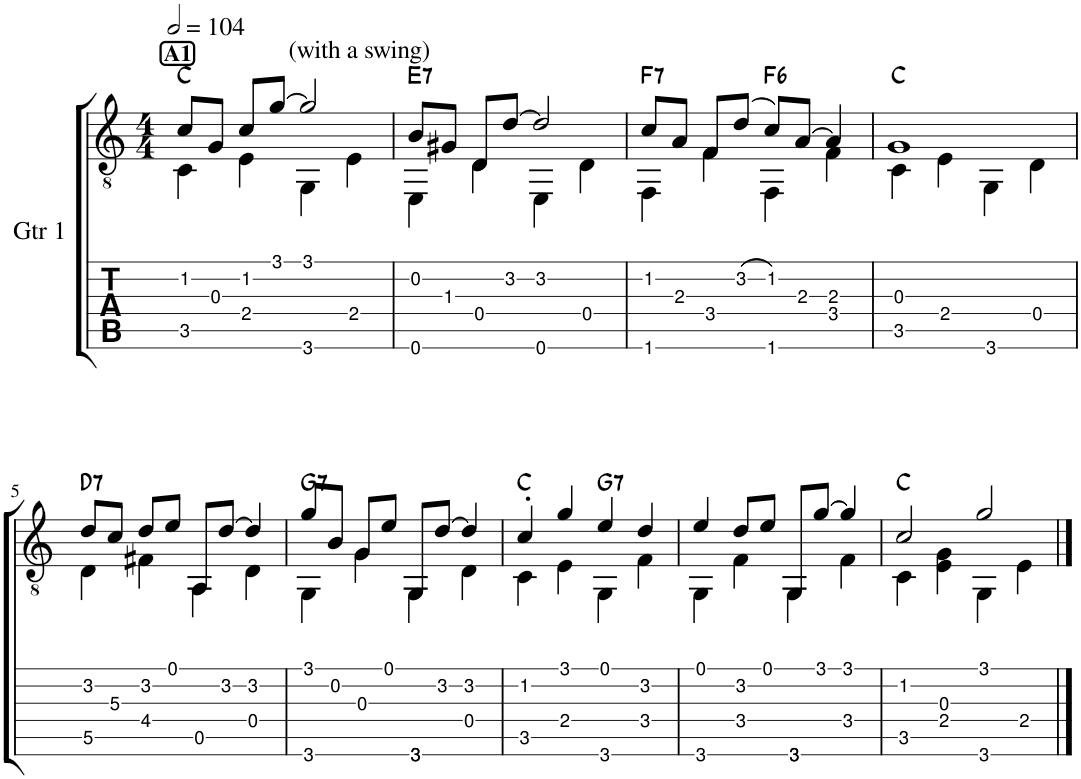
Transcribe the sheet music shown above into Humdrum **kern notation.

**kern	**kern	**harte
*part1	*part1	*part1
*staff2	*staff1	*
*I"Gtr 1	*	*
*stria6	*	*
*	*clefGv2	*
*k[]	*k[]	*
*M4/4	*M4/4	*
*MM208	*MM208	*
=1	=1	=1
*^	*^	*
!	!	!LO:TX:a:t=(with a swing)	!	!
!	!	!LO:TX:a:B:t=A1	!	!
8cL	4C	8c/L	4C\	C:maj
8GJ	.	8G/J	.	.
8cL	4E	8c/L	4E\	.
[8gJ	.	[8g/J	.	.
2g]	4GG	2g/]	4GG\	.
.	4E	.	4E\	.
=2	=2	=2	=2	=2
!	!	!	!	!LO:H:kt=7
8BL	4EE	8B/L	4EE\	E:7
8G#XJ	.	8G#X/J	.	.
8DL	4D	8D/L	4D\	.
[8dJ	.	[8d/J	.	.
2d]	4EE	2d/]	4EE\	.
.	4D	.	4D\	.
=3	=3	=3	=3	=3
!	!	!	!	!LO:H:kt=7
8cL	4FF	8c/L	4FF\	F:7
8AJ	.	8A/J	.	.
8FL	4F	8F/L	4F\	.
8dJ	.	(8d/J	.	.
!	!	!	!	!LO:H:kt=6
8cL	4FF	8c/L)	4FF\	F:maj6
[8AJ	.	[8A/J	.	.
4A]	4F	4A/]	4F\	.
=4	=4	=4	=4	=4
1G	4C	1G	4C\	C:maj
.	4E	.	4E\	.
.	4GG	.	4GG\	.
.	4D	.	4D\	.
!!LO:LB:g=z	!!
=5	=5	=5	=5	=5
!	!	!	!	!LO:H:kt=7
8dL	4D	8d/L	4D\	D:7
8cJ	.	8c/J	.	.
8dL	4F#X	8d/L	4F#X\	.
8eJ	.	8e/J	.	.
8AAL	4AA	8AA/L	4AA\	.
[8dJ	.	[8d/J	.	.
4d]	4D	4d/]	4D\	.
=6	=6	=6	=6	=6
!	!	!	!	!LO:H:kt=7
8gL	4GG	8g/L	4GG\	G:7
8BJ	.	8B/J	.	.
8GL	4G	8G/L	4G\	.
8eJ	.	8e/J	.	.
8GGL	4GG	8GG/L	4GG\	.
[8dJ	.	[8d/J	.	.
4d]	4D	4d/]	4D\	.
=7	=7	=7	=7	=7
4c	4C	4c'/	4C\	C:maj
4g	4E	4g/	4E\	.
!	!	!	!	!LO:H:kt=7
4e	4GG	4e/	4GG\	G:7
4d	4F	4d/	4F\	.
=8	=8	=8	=8	=8
4e	4GG	4e/	4GG\	.
8dL	4F	8d/L	4F\	.
8eJ	.	8e/J	.	.
8GGL	4GG	8GG/L	4GG\	.
[8gJ	.	[8g/J	.	.
4g]	4F	4g/]	4F\	.
=9	=9	=9	=9	=9
2c	4C	2c/	4C\	C:maj
.	4E 4G	.	4E\ 4G\	.
2g	4GG	2g/	4GG\	.
.	4E	.	4E\	.
*v	*v	*	*	*
*	*v	*v	*
==	==	==
*-	*-	*-
